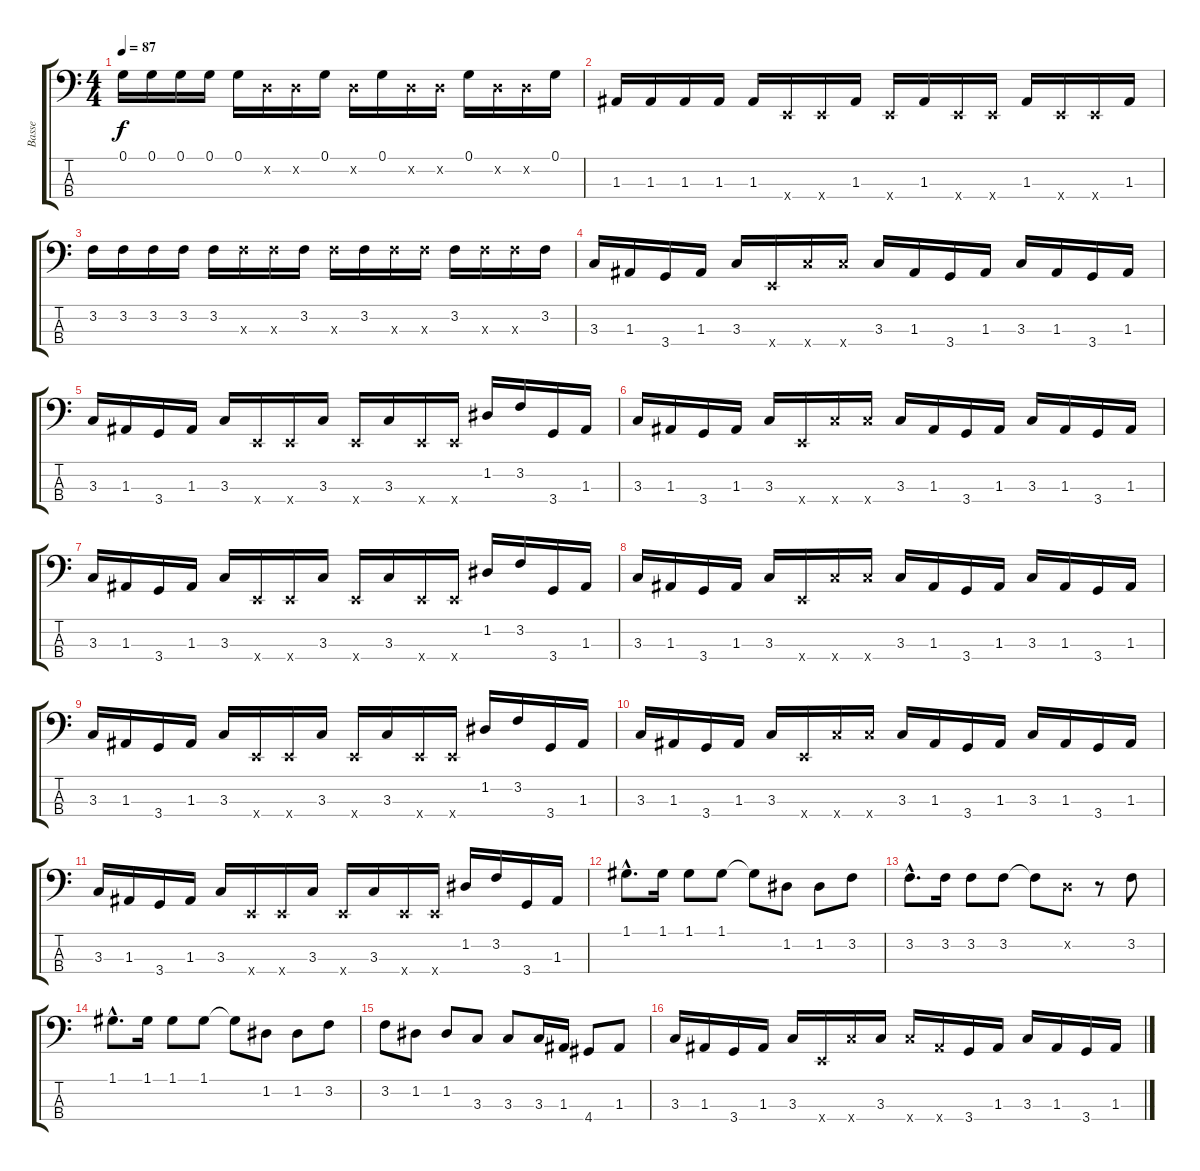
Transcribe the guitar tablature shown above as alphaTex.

\track ("Basse" "Basse") {instrument electricbasspick}
\staff {score tabs}
\tuning (G2 D2 A1 E1) {hide}
\ts (4 4)
\tempo 87
\clef f4
\ks c
0.1.16{dy f} 0.1.16 0.1.16 0.1.16 0.1.16 0.2{x}.16 0.2{x}.16 0.1.16 0.2{x}.16 0.1.16 0.2{x}.16 0.2{x}.16 0.1.16 0.2{x}.16 0.2{x}.16 0.1.16 |
1.3.16 1.3.16 1.3.16 1.3.16 1.3.16 0.4{x}.16 0.4{x}.16 1.3.16 0.4{x}.16 1.3.16 0.4{x}.16 0.4{x}.16 1.3.16 0.4{x}.16 0.4{x}.16 1.3.16 |
3.2.16 3.2.16 3.2.16 3.2.16 3.2.16 8.3{x}.16 8.3{x}.16 3.2.16 8.3{x}.16 3.2.16 8.3{x}.16 8.3{x}.16 3.2.16 8.3{x}.16 8.3{x}.16 3.2.16 |
3.3.16 1.3.16 3.4.16 1.3.16 3.3.16 0.4{x}.16 8.4{x}.16 8.4{x}.16 3.3.16 1.3.16 3.4.16 1.3.16 3.3.16 1.3.16 3.4.16 1.3.16 |
3.3.16 1.3.16 3.4.16 1.3.16 3.3.16 0.4{x}.16 0.4{x}.16 3.3.16 0.4{x}.16 3.3.16 0.4{x}.16 0.4{x}.16 1.2.16 3.2.16 3.4.16 1.3.16 |
3.3.16 1.3.16 3.4.16 1.3.16 3.3.16 0.4{x}.16 8.4{x}.16 8.4{x}.16 3.3.16 1.3.16 3.4.16 1.3.16 3.3.16 1.3.16 3.4.16 1.3.16 |
3.3.16 1.3.16 3.4.16 1.3.16 3.3.16 0.4{x}.16 0.4{x}.16 3.3.16 0.4{x}.16 3.3.16 0.4{x}.16 0.4{x}.16 1.2.16 3.2.16 3.4.16 1.3.16 |
3.3.16 1.3.16 3.4.16 1.3.16 3.3.16 0.4{x}.16 8.4{x}.16 8.4{x}.16 3.3.16 1.3.16 3.4.16 1.3.16 3.3.16 1.3.16 3.4.16 1.3.16 |
3.3.16 1.3.16 3.4.16 1.3.16 3.3.16 0.4{x}.16 0.4{x}.16 3.3.16 0.4{x}.16 3.3.16 0.4{x}.16 0.4{x}.16 1.2.16 3.2.16 3.4.16 1.3.16 |
3.3.16 1.3.16 3.4.16 1.3.16 3.3.16 0.4{x}.16 8.4{x}.16 8.4{x}.16 3.3.16 1.3.16 3.4.16 1.3.16 3.3.16 1.3.16 3.4.16 1.3.16 |
3.3.16 1.3.16 3.4.16 1.3.16 3.3.16 0.4{x}.16 0.4{x}.16 3.3.16 0.4{x}.16 3.3.16 0.4{x}.16 0.4{x}.16 1.2.16 3.2.16 3.4.16 1.3.16 |
1.1{hac}.8{d} 1.1.16 1.1.8 1.1.8 1.1{t}.8 1.2.8 1.2.8 3.2.8 |
3.2{hac}.8{d} 3.2.16 3.2.8 3.2.8 3.2{t}.8 0.2{x}.8 r.8 3.2.8 |
1.1{hac}.8{d} 1.1.16 1.1.8 1.1.8 1.1{t}.8 1.2.8 1.2.8 3.2.8 |
3.2.8 1.2.8 1.2.8 3.3.8 3.3.8 3.3.16 1.3.16 4.4.8 1.3.8 |
3.3.16 1.3.16 3.4.16 1.3.16 3.3.16 0.4{x}.16 8.4{x}.16 3.3.16 8.4{x}.16 6.4{x}.16 3.4.16 1.3.16 3.3.16 1.3.16 3.4.16 1.3.16
